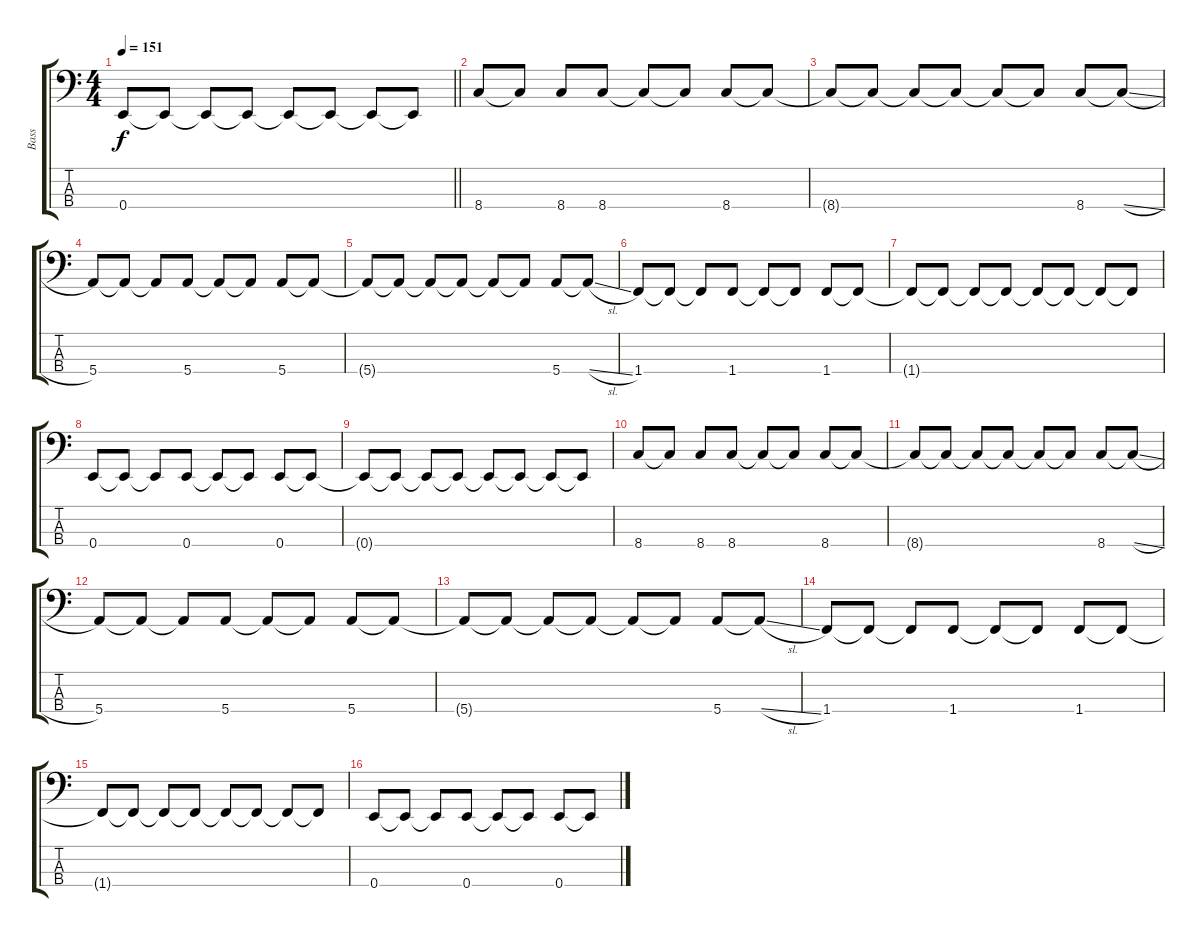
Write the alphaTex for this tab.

\track ("Bass" "Bass") {instrument electricbassfinger}
\staff {score tabs}
\tuning (G2 D2 A1 E1) {hide}
\ts (4 4)
\tempo 151
\clef f4
\barLineRight lightlight
\ks c
0.4{t}.8{dy f} 0.4{t}.8 0.4{t}.8 0.4{t}.8 0.4{t}.8 0.4{t}.8 0.4{t}.8 0.4{t}.8 |
8.4.8 8.4{t}.8 8.4.8 8.4.8 8.4{t}.8 8.4{t}.8 8.4.8 8.4{t}.8 |
8.4{t}.8 8.4{t}.8 8.4{t}.8 8.4{t}.8 8.4{t}.8 8.4{t}.8 8.4.8 8.4{sl t}.8 |
5.4.8 5.4{t}.8 5.4{t}.8 5.4.8 5.4{t}.8 5.4{t}.8 5.4.8 5.4{t}.8 |
5.4{t}.8 5.4{t}.8 5.4{t}.8 5.4{t}.8 5.4{t}.8 5.4{t}.8 5.4.8 5.4{sl t}.8 |
1.4.8 1.4{t}.8 1.4{t}.8 1.4.8 1.4{t}.8 1.4{t}.8 1.4.8 1.4{t}.8 |
1.4{t}.8 1.4{t}.8 1.4{t}.8 1.4{t}.8 1.4{t}.8 1.4{t}.8 1.4{t}.8 1.4{t}.8 |
0.4.8 0.4{t}.8 0.4{t}.8 0.4.8 0.4{t}.8 0.4{t}.8 0.4.8 0.4{t}.8 |
0.4{t}.8 0.4{t}.8 0.4{t}.8 0.4{t}.8 0.4{t}.8 0.4{t}.8 0.4{t}.8 0.4{t}.8 |
8.4.8 8.4{t}.8 8.4.8 8.4.8 8.4{t}.8 8.4{t}.8 8.4.8 8.4{t}.8 |
8.4{t}.8 8.4{t}.8 8.4{t}.8 8.4{t}.8 8.4{t}.8 8.4{t}.8 8.4.8 8.4{sl t}.8 |
5.4.8 5.4{t}.8 5.4{t}.8 5.4.8 5.4{t}.8 5.4{t}.8 5.4.8 5.4{t}.8 |
5.4{t}.8 5.4{t}.8 5.4{t}.8 5.4{t}.8 5.4{t}.8 5.4{t}.8 5.4.8 5.4{sl t}.8 |
1.4.8 1.4{t}.8 1.4{t}.8 1.4.8 1.4{t}.8 1.4{t}.8 1.4.8 1.4{t}.8 |
1.4{t}.8 1.4{t}.8 1.4{t}.8 1.4{t}.8 1.4{t}.8 1.4{t}.8 1.4{t}.8 1.4{t}.8 |
0.4.8 0.4{t}.8 0.4{t}.8 0.4.8 0.4{t}.8 0.4{t}.8 0.4.8 0.4{t}.8
